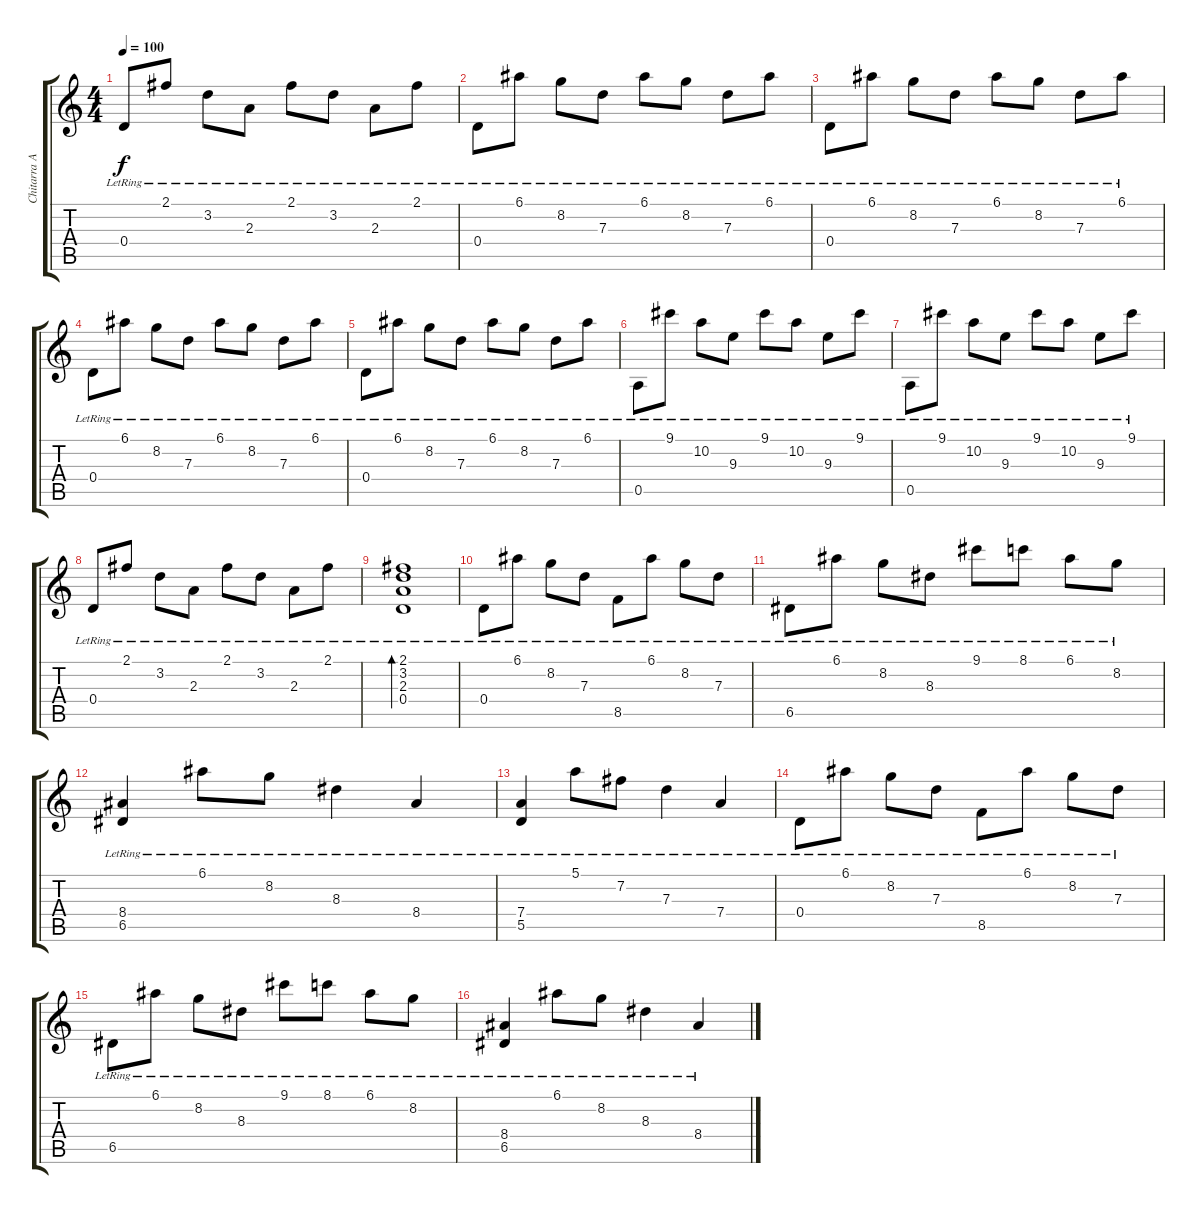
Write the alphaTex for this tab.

\track ("Chitarra Acustica 1" "Chitarra A") {instrument acousticguitarsteel}
\staff {score tabs}
\tuning (E4 B3 G3 D3 A2 E2) {hide}
\ts (4 4)
\tempo 100
\clef g2
\ks c
0.4{lr}.8{dy f} 2.1{lr}.8 3.2{lr}.8 2.3{lr}.8 2.1{lr}.8 3.2{lr}.8 2.3{lr}.8 2.1{lr}.8 |
0.4{lr}.8 6.1{lr}.8 8.2{lr}.8 7.3{lr}.8 6.1{lr}.8 8.2{lr}.8 7.3{lr}.8 6.1{lr}.8 |
0.4{lr}.8 6.1{lr}.8 8.2{lr}.8 7.3{lr}.8 6.1{lr}.8 8.2{lr}.8 7.3{lr}.8 6.1{lr}.8 |
0.4{lr}.8 6.1{lr}.8 8.2{lr}.8 7.3{lr}.8 6.1{lr}.8 8.2{lr}.8 7.3{lr}.8 6.1{lr}.8 |
0.4{lr}.8 6.1{lr}.8 8.2{lr}.8 7.3{lr}.8 6.1{lr}.8 8.2{lr}.8 7.3{lr}.8 6.1{lr}.8 |
0.5{lr}.8 9.1{lr}.8 10.2{lr}.8 9.3{lr}.8 9.1{lr}.8 10.2{lr}.8 9.3{lr}.8 9.1{lr}.8 |
0.5{lr}.8 9.1{lr}.8 10.2{lr}.8 9.3{lr}.8 9.1{lr}.8 10.2{lr}.8 9.3{lr}.8 9.1{lr}.8 |
0.4{lr}.8 2.1{lr}.8 3.2{lr}.8 2.3{lr}.8 2.1{lr}.8 3.2{lr}.8 2.3{lr}.8 2.1{lr}.8 |
(2.1{lr} 3.2{lr} 2.3{lr} 0.4{lr}).1{bd 240} |
0.4{lr}.8 6.1{lr}.8 8.2{lr}.8 7.3{lr}.8 8.5{lr}.8 6.1{lr}.8 8.2{lr}.8 7.3{lr}.8 |
6.5{lr}.8 6.1{lr}.8 8.2{lr}.8 8.3{lr}.8 9.1{lr}.8 8.1{lr}.8 6.1{lr}.8 8.2{lr}.8 |
(8.4{lr} 6.5{lr}).4 6.1{lr}.8 8.2{lr}.8 8.3{lr}.4 8.4{lr}.4 |
(7.4{lr} 5.5{lr}).4 5.1{lr}.8 7.2{lr}.8 7.3{lr}.4 7.4{lr}.4 |
0.4{lr}.8 6.1{lr}.8 8.2{lr}.8 7.3{lr}.8 8.5{lr}.8 6.1{lr}.8 8.2{lr}.8 7.3{lr}.8 |
6.5{lr}.8 6.1{lr}.8 8.2{lr}.8 8.3{lr}.8 9.1{lr}.8 8.1{lr}.8 6.1{lr}.8 8.2{lr}.8 |
(8.4{lr} 6.5{lr}).4 6.1{lr}.8 8.2{lr}.8 8.3{lr}.4 8.4{lr}.4
